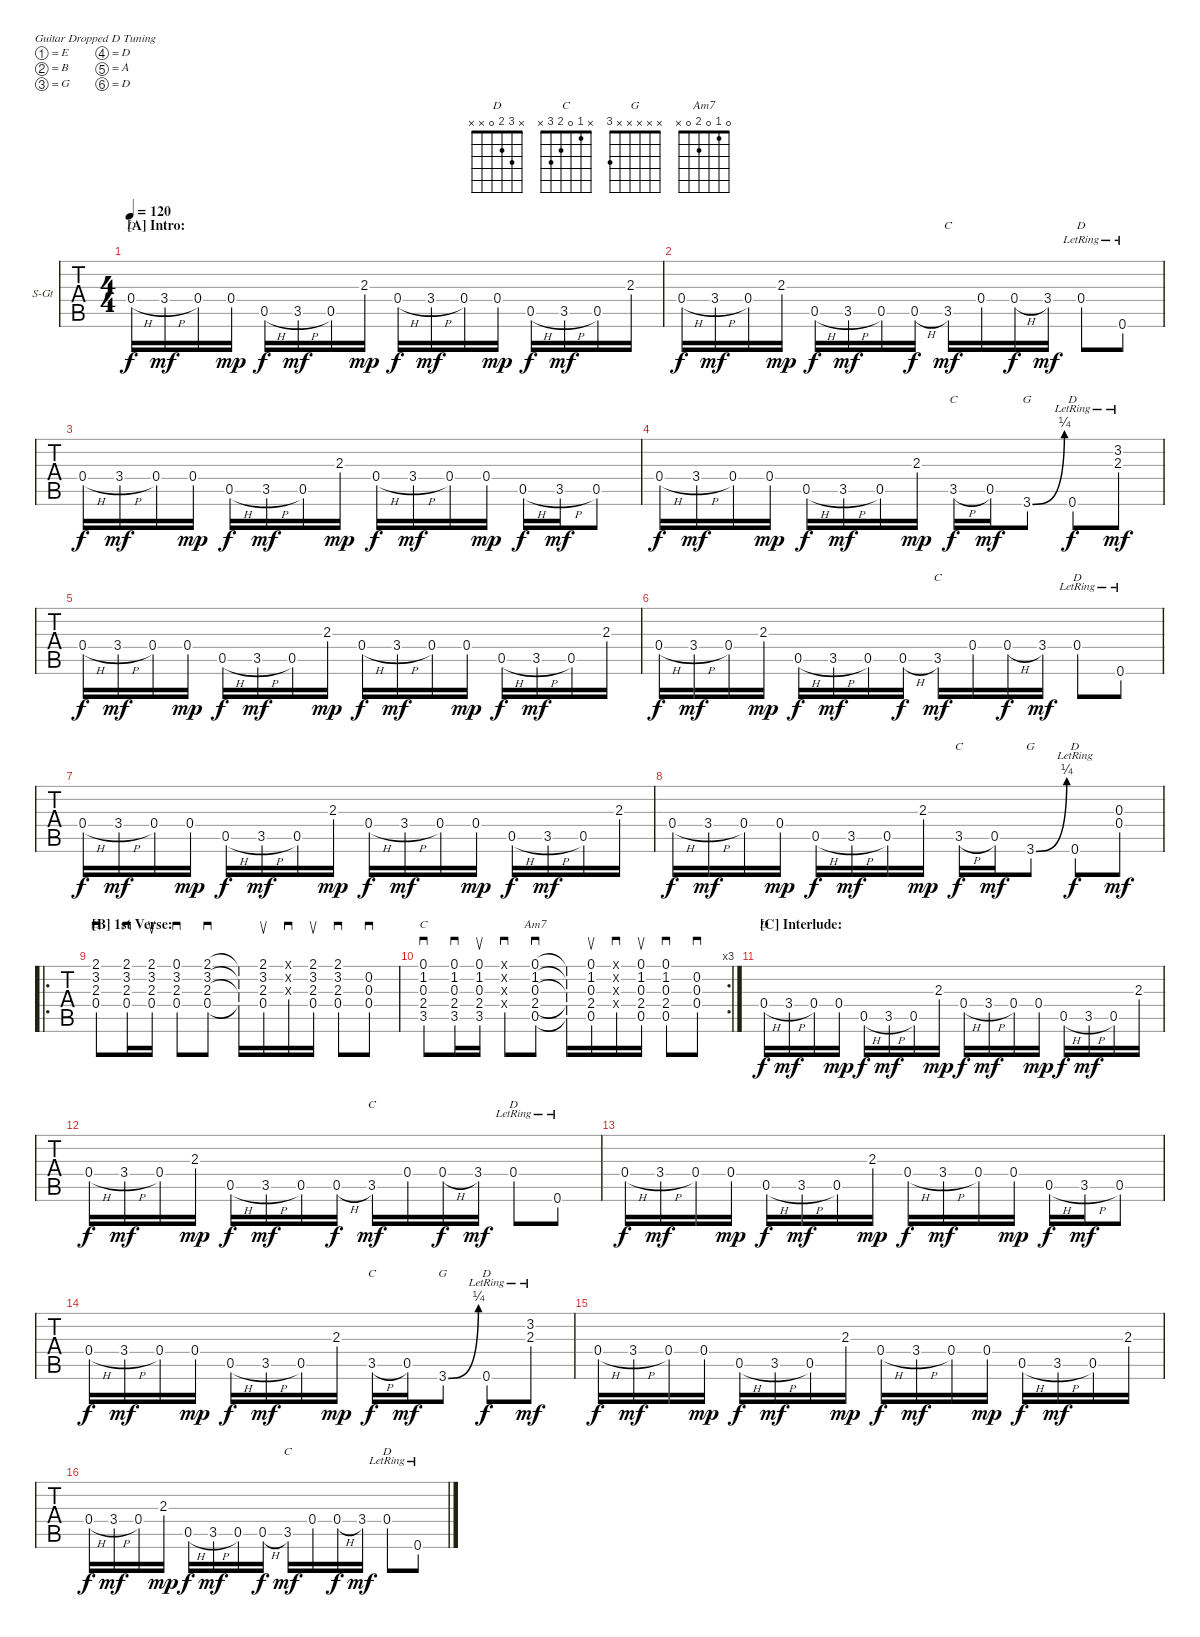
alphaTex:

\defaultSystemsLayout 4
\bracketExtendMode groupsimilarinstruments
\firstSystemTrackNameOrientation horizontal
\otherSystemsTrackNameOrientation horizontal
\track ("Acoustic Guitar 1" "S-Gt") {solo instrument acousticguitarsteel}
\staff {tabs}
\tuning (E4 B3 G3 D3 A2 D2)
\chord ("D" x x x 0 x x) {showfingering false}
\chord ("C" x x x x 3 x) {showfingering false}
\chord ("G" x x x x x 3) {showfingering false}
\chord ("D" x x x x x 0) {showfingering false}
\chord ("D" x 3 2 0 x x) {showfingering false}
\chord ("C" x 1 0 2 3 x) {showfingering false}
\chord ("Am7" 0 1 0 2 0 x)
\ts (4 4)
\section ("A" "Intro:")
\tempo 120
\clef g2
\ks c
0.4{h}.16{ch "D" dy f instrument acousticguitarsteel} 3.4{h}.16{dy mf} 0.4.16 0.4.16{dy mp} 0.5{h}.16{dy f} 3.5{h}.16{dy mf} 0.5.16 2.3.16{dy mp} 0.4{h}.16{dy f} 3.4{h}.16{dy mf} 0.4.16 0.4.16{dy mp} 0.5{h}.16{dy f} 3.5{h}.16{dy mf} 0.5.16 2.3.16 |
0.4{h}.16{dy f} 3.4{h}.16{dy mf} 0.4.16 2.3.16{dy mp} 0.5{h}.16{dy f} 3.5{h}.16{dy mf} 0.5.16 0.5{h}.16{dy f} 3.5.16{ch "C" dy mf} 0.4.16 0.4{h}.16{dy f} 3.4.16{dy mf} 0.4{lr}.8{ch "D"} 0.6{lr}.8 |
0.4{h}.16{dy f} 3.4{h}.16{dy mf} 0.4.16 0.4.16{dy mp} 0.5{h}.16{dy f} 3.5{h}.16{dy mf} 0.5.16 2.3.16{dy mp} 0.4{h}.16{dy f} 3.4{h}.16{dy mf} 0.4.16 0.4.16{dy mp} 0.5{h}.16{dy f} 3.5{h}.16{dy mf} 0.5.8 |
0.4{h}.16{dy f} 3.4{h}.16{dy mf} 0.4.16 0.4.16{dy mp} 0.5{h}.16{dy f} 3.5{h}.16{dy mf} 0.5.16 2.3.16{dy mp} 3.5{h}.16{ch "C" dy f} 0.5.16{dy mf} 3.6{be (bend 0 0 15.6 1)}.8{ch "G"} 0.6{lr}.8{ch "D" dy f} (3.2{lr} 2.3{lr}).8{dy mf} |
0.4{h}.16{dy f} 3.4{h}.16{dy mf} 0.4.16 0.4.16{dy mp} 0.5{h}.16{dy f} 3.5{h}.16{dy mf} 0.5.16 2.3.16{dy mp} 0.4{h}.16{dy f} 3.4{h}.16{dy mf} 0.4.16 0.4.16{dy mp} 0.5{h}.16{dy f} 3.5{h}.16{dy mf} 0.5.16 2.3.16 |
0.4{h}.16{dy f} 3.4{h}.16{dy mf} 0.4.16 2.3.16{dy mp} 0.5{h}.16{dy f} 3.5{h}.16{dy mf} 0.5.16 0.5{h}.16{dy f} 3.5.16{ch "C" dy mf} 0.4.16 0.4{h}.16{dy f} 3.4.16{dy mf} 0.4{lr}.8{ch "D"} 0.6{lr}.8 |
0.4{h}.16{dy f} 3.4{h}.16{dy mf} 0.4.16 0.4.16{dy mp} 0.5{h}.16{dy f} 3.5{h}.16{dy mf} 0.5.16 2.3.16{dy mp} 0.4{h}.16{dy f} 3.4{h}.16{dy mf} 0.4.16 0.4.16{dy mp} 0.5{h}.16{dy f} 3.5{h}.16{dy mf} 0.5.16 2.3.16 |
0.4{h}.16{dy f} 3.4{h}.16{dy mf} 0.4.16 0.4.16{dy mp} 0.5{h}.16{dy f} 3.5{h}.16{dy mf} 0.5.16 2.3.16{dy mp} 3.5{h}.16{ch "C" dy f} 0.5.16{dy mf} 3.6{be (bend 0 0 15.6 1)}.8{ch "G"} 0.6{lr}.8{ch "D" dy f} (0.4 0.3).8{dy mf} |
\ro
\section ("B" "1st Verse:")
(0.4 2.3 3.2 2.1).8{sd ch "D"} (0.4 2.3 3.2 2.1).16{sd} (0.4 2.3 3.2 2.1).16{su} (0.4 2.3 3.2 0.1).8{sd} (0.4 2.3 3.2 2.1).8{sd} (0.4{t} 2.3{t} 3.2{t} 2.1{t}).16 (0.4 2.3 3.2 2.1).16{su} (2.3{x} 3.2{x} 2.1{x}).16{sd} (0.4 2.3 3.2 2.1).16{su} (0.4 2.3 3.2 2.1).8{sd} (0.4 0.3 0.2).8{sd} |
\rc 3
(3.5 2.4 0.3 1.2 0.1).8{sd ch "C"} (3.5 2.4 0.3 1.2 0.1).16{sd} (3.5 2.4 0.3 1.2 0.1).16{su} (2.4{x} 0.3{x} 1.2{x} 0.1{x}).8{sd} (0.5 2.4 0.3 1.2 0.1).8{sd ch "Am7"} (0.5{t} 2.4{t} 0.3{t} 1.2{t} 0.1{t}).16 (0.5 2.4 0.3 1.2 0.1).16{su} (2.4{x} 0.3{x} 1.2{x} 0.1{x}).16{sd} (0.5 2.4 0.3 1.2 0.1).16{su} (0.5 2.4 0.3 1.2 0.1).8{sd} (0.4 0.3 0.2).8{sd} |
\section ("C" "Interlude:")
0.4{h}.16{ch "D" dy f} 3.4{h}.16{dy mf} 0.4.16 0.4.16{dy mp} 0.5{h}.16{dy f} 3.5{h}.16{dy mf} 0.5.16 2.3.16{dy mp} 0.4{h}.16{dy f} 3.4{h}.16{dy mf} 0.4.16 0.4.16{dy mp} 0.5{h}.16{dy f} 3.5{h}.16{dy mf} 0.5.16 2.3.16 |
0.4{h}.16{dy f} 3.4{h}.16{dy mf} 0.4.16 2.3.16{dy mp} 0.5{h}.16{dy f} 3.5{h}.16{dy mf} 0.5.16 0.5{h}.16{dy f} 3.5.16{ch "C" dy mf} 0.4.16 0.4{h}.16{dy f} 3.4.16{dy mf} 0.4{lr}.8{ch "D"} 0.6{lr}.8 |
0.4{h}.16{dy f} 3.4{h}.16{dy mf} 0.4.16 0.4.16{dy mp} 0.5{h}.16{dy f} 3.5{h}.16{dy mf} 0.5.16 2.3.16{dy mp} 0.4{h}.16{dy f} 3.4{h}.16{dy mf} 0.4.16 0.4.16{dy mp} 0.5{h}.16{dy f} 3.5{h}.16{dy mf} 0.5.8 |
0.4{h}.16{dy f} 3.4{h}.16{dy mf} 0.4.16 0.4.16{dy mp} 0.5{h}.16{dy f} 3.5{h}.16{dy mf} 0.5.16 2.3.16{dy mp} 3.5{h}.16{ch "C" dy f} 0.5.16{dy mf} 3.6{be (bend 0 0 15.6 1)}.8{ch "G"} 0.6{lr}.8{ch "D" dy f} (3.2{lr} 2.3{lr}).8{dy mf} |
0.4{h}.16{dy f} 3.4{h}.16{dy mf} 0.4.16 0.4.16{dy mp} 0.5{h}.16{dy f} 3.5{h}.16{dy mf} 0.5.16 2.3.16{dy mp} 0.4{h}.16{dy f} 3.4{h}.16{dy mf} 0.4.16 0.4.16{dy mp} 0.5{h}.16{dy f} 3.5{h}.16{dy mf} 0.5.16 2.3.16 |
0.4{h}.16{dy f} 3.4{h}.16{dy mf} 0.4.16 2.3.16{dy mp} 0.5{h}.16{dy f} 3.5{h}.16{dy mf} 0.5.16 0.5{h}.16{dy f} 3.5.16{ch "C" dy mf} 0.4.16 0.4{h}.16{dy f} 3.4.16{dy mf} 0.4{lr}.8{ch "D"} 0.6{lr}.8
